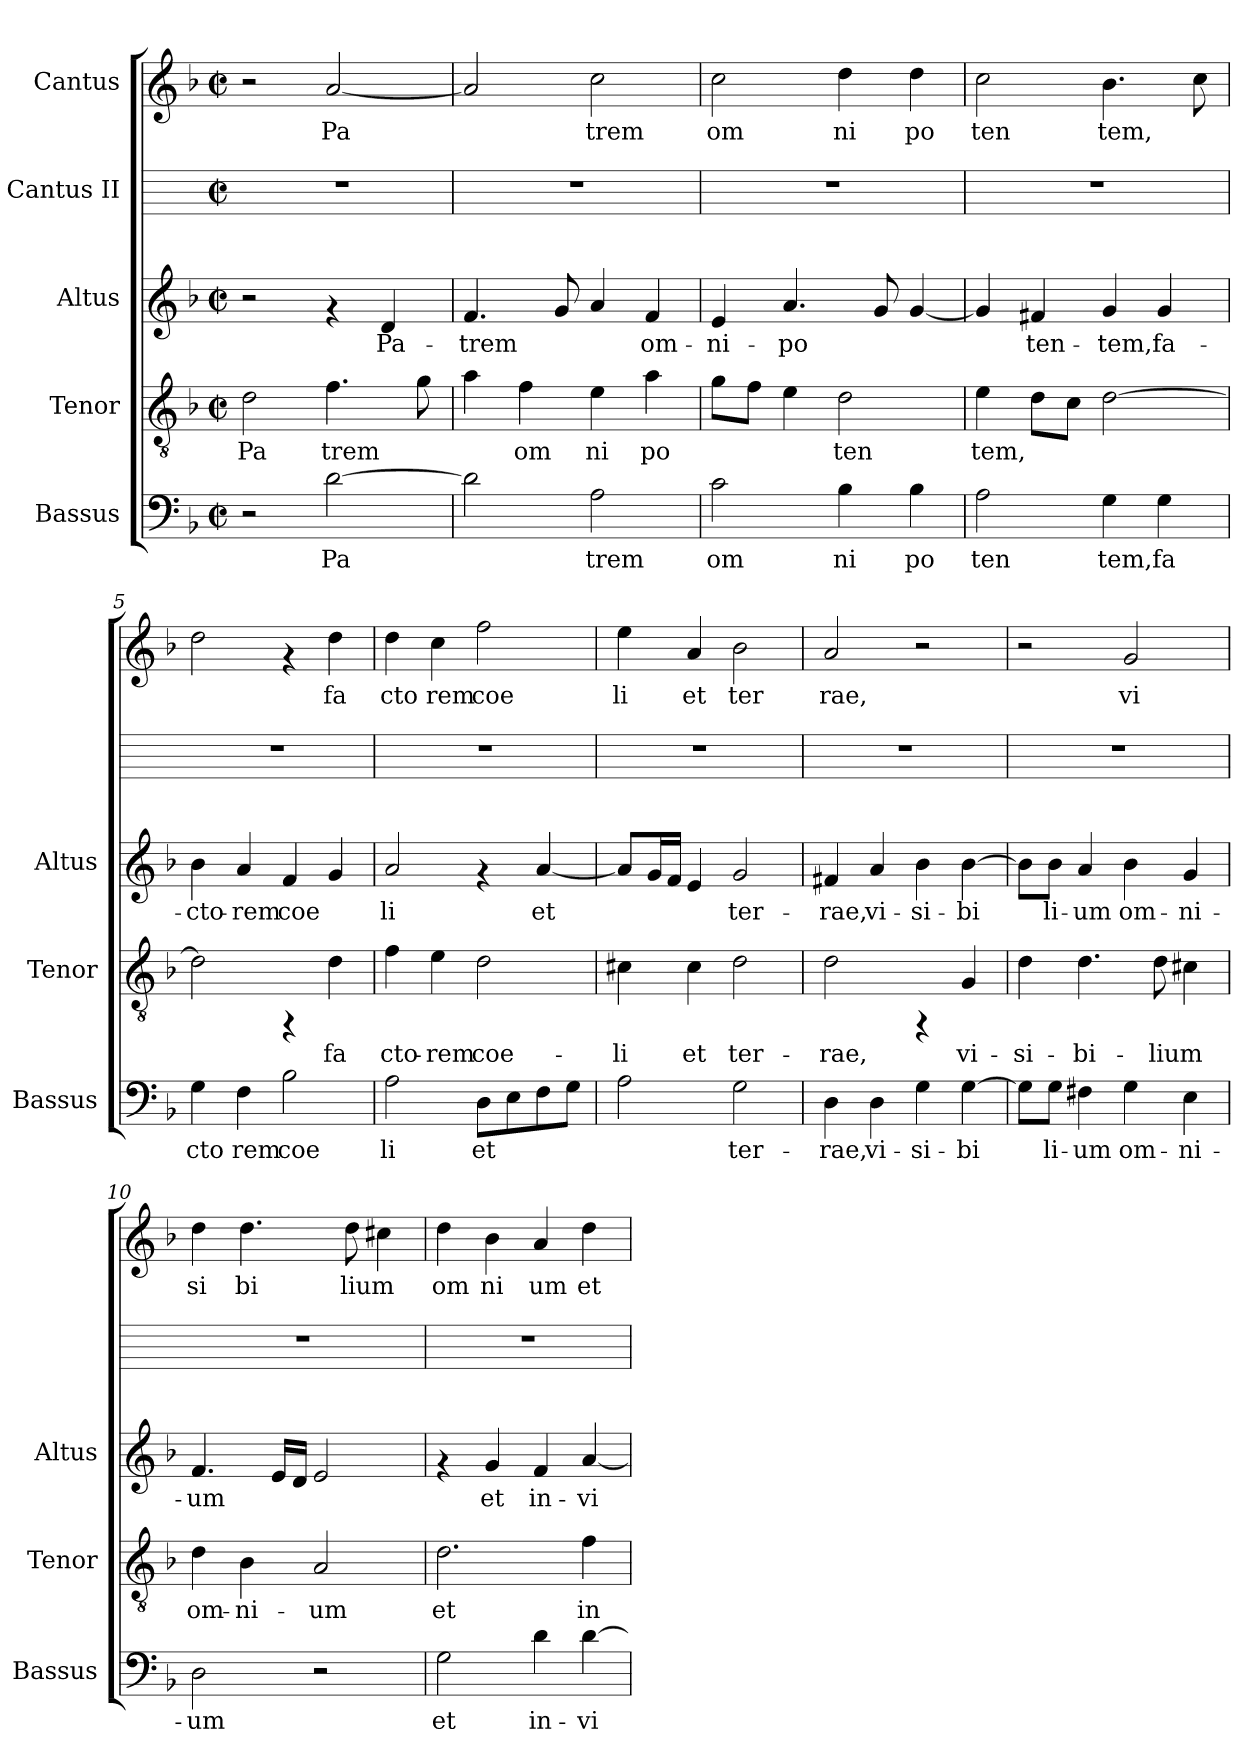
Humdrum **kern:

**kern	**text	**kern	**text	**kern	**text	**kern	**kern	**text
*part5	*part5	*part4	*part4	*part3	*part3	*part2	*part1	*part1
*staff5	*staff5	*staff4	*staff4	*staff3	*staff3	*staff2	*staff1	*staff1
*I"Bassus	*	*I"Tenor	*	*I"Altus	*	*I"Cantus II	*I"Cantus	*
*I'Bassus	*	*I'Tenor	*	*I'Altus	*	*	*	*
!!LO:PB:g=z
*stria5	*	*stria5	*	*stria5	*	*stria5	*stria5	*
*clefF4	*	*clefGv2	*	*clefG2	*	*	*clefG2	*
*k[b-]	*	*k[b-]	*	*k[b-]	*	*k[]	*k[b-]	*
*F:	*	*F:	*	*F:	*	*C:	*F:	*
*M2/2	*	*M2/2	*	*M2/2	*	*M2/2	*M2/2	*
*met(c|)	*	*met(c|)	*	*met(c|)	*	*met(c|)	*met(c|)	*
=1	=1	=1	=1	=1	=1	=1	=1	=1
!	!	!	!LO:LY:b:cj	!	!	!	!	!
2r	.	2d\	Pa	2r	.	1r	2r	.
!	!LO:LY:b	!	!LO:LY:b:cj	!	!	!	!	!LO:LY:b
[>2d\	Pa	4.f\	trem	4rf	.	.	[<2a/	Pa
!	!	!	!	!	!LO:LY:b:cj	!	!	!
.	.	.	.	4d/	Pa-	.	.	.
!	!	!	!LO:LY:b:cj	!	!	!	!	!
.	.	8g\	.	.	.	.	.	.
=2	=2	=2	=2	=2	=2	=2	=2	=2
!	!LO:LY:b	!	!LO:LY:b:cj	!	!LO:LY:b:cj	!	!	!LO:LY:b
2d\]	.	4a\	.	4.f/	-trem	1r	2a/]	.
!	!	!	!LO:LY:b:cj	!	!	!	!	!
.	.	4f\	om	.	.	.	.	.
!	!	!	!	!	!LO:LY:b:cj	!	!	!
.	.	.	.	8g/	.	.	.	.
!	!LO:LY:b	!	!LO:LY:b:cj	!	!LO:LY:b:cj	!	!	!LO:LY:b
2A\	trem	4e\	ni	4a/	.	.	2cc\	trem
!	!	!	!LO:LY:b:cj	!	!LO:LY:b:cj	!	!	!
.	.	4a\	po	4f/	om-	.	.	.
=3	=3	=3	=3	=3	=3	=3	=3	=3
!	!LO:LY:b	!	!LO:LY:b:cj	!	!LO:LY:b:cj	!	!	!LO:LY:b
2c\	om	8g\L	.	4e/	-ni-	1r	2cc\	om
!	!	!	!LO:LY:b:cj	!	!	!	!	!
.	.	8f\J	.	.	.	.	.	.
!	!	!	!LO:LY:b:cj	!	!LO:LY:b:cj	!	!	!
.	.	4e\	.	4.a/	-po-	.	.	.
!	!LO:LY:b	!	!LO:LY:b:cj	!	!	!	!	!LO:LY:b
4B-\	ni	2d\	ten	.	.	.	4dd\	ni
!	!	!	!	!	!LO:LY:b:cj	!	!	!
.	.	.	.	8g/	--	.	.	.
!	!LO:LY:b	!	!	!	!LO:LY:b:cj	!	!	!LO:LY:b
4B-\	po	.	.	[<4g/	--	.	4dd\	po
=4	=4	=4	=4	=4	=4	=4	=4	=4
!	!LO:LY:b	!	!LO:LY:b:cj	!	!LO:LY:b:cj	!	!	!LO:LY:b
2A\	ten	4e\	tem,	4g/]	--	1r	2cc\	ten
!	!	!	!LO:LY:b:cj	!	!LO:LY:b:cj	!	!	!
.	.	8d\L	.	4f#/	-ten-	.	.	.
!	!	!	!LO:LY:b:cj	!	!	!	!	!
.	.	8c\J	.	.	.	.	.	.
!	!LO:LY:b	!	!LO:LY:b:cj	!	!LO:LY:b:cj	!	!	!LO:LY:b
4G\	tem,	[>2d\	.	4g/	-tem,	.	4.b-\	tem,
!	!LO:LY:b	!	!	!	!LO:LY:b:cj	!	!	!
4G\	fa	.	.	4g/	fa-	.	.	.
!	!	!	!	!	!	!	!	!LO:LY:b
.	.	.	.	.	.	.	8cc\	.
=5	=5	=5	=5	=5	=5	=5	=5	=5
!	!LO:LY:b	!	!LO:LY:b:cj	!	!LO:LY:b:cj	!	!	!LO:LY:b
4G\	cto	2d\]	.	4b-\	-cto-	1r	2dd\	.
!	!LO:LY:b	!	!	!	!LO:LY:b:cj	!	!	!
4F\	rem	.	.	4a/	-rem	.	.	.
!	!LO:LY:b	!	!	!	!LO:LY:b:cj	!	!	!
2B-\	coe	4rFF	.	4f/	coe-	.	4rf	.
!	!	!	!LO:LY:b:cj	!	!LO:LY:b:cj	!	!	!LO:LY:b
.	.	4d\	fa	4g/	--	.	4dd\	fa
!!LO:LB:g=z
=6	=6	=6	=6	=6	=6	=6	=6	=6
!	!LO:LY:b	!	!LO:LY:b:cj	!	!LO:LY:b:cj	!	!	!LO:LY:b
2A\	li	4f\	cto-	2a/	-li	1r	4dd\	cto
!	!	!	!LO:LY:b:cj	!	!	!	!	!LO:LY:b
.	.	4e\	-rem	.	.	.	4cc\	rem
!	!LO:LY:b	!	!LO:LY:b:cj	!	!	!	!	!LO:LY:b
8D\L	et	2d\	coe-	4rf	.	.	2ff\	coe
!	!LO:LY:b	!	!	!	!	!	!	!
8E\	.	.	.	.	.	.	.	.
!	!LO:LY:b	!	!	!	!LO:LY:b:cj	!	!	!
8F\	.	.	.	[<4a/	et	.	.	.
!	!LO:LY:b	!	!	!	!	!	!	!
8G\J	.	.	.	.	.	.	.	.
=7	=7	=7	=7	=7	=7	=7	=7	=7
!	!LO:LY:b	!	!LO:LY:b:cj	!	!LO:LY:b:cj	!	!	!LO:LY:b
2A\	.	4c#X\	-li	8a/L]	.	1r	4ee\	li
!	!	!	!	!	!LO:LY:b:cj	!	!	!
.	.	.	.	16g/	.	.	.	.
!	!	!	!	!	!LO:LY:b:cj	!	!	!
.	.	.	.	16f/J	.	.	.	.
!	!	!	!LO:LY:b:cj	!	!LO:LY:b:cj	!	!	!LO:LY:b
.	.	4c#\	et	4e/	.	.	4a/	et
!	!LO:LY:b	!	!LO:LY:b:cj	!	!LO:LY:b:cj	!	!	!LO:LY:b
2G\	ter-	2d\	ter-	2g/	ter-	.	2b-\	ter
=8	=8	=8	=8	=8	=8	=8	=8	=8
!	!LO:LY:b	!	!LO:LY:b:cj	!	!LO:LY:b:cj	!	!	!LO:LY:b
4D\	-rae,	2d\	-rae,	4f#X/	-rae,	1r	2a/	rae,
!	!LO:LY:b	!	!	!	!LO:LY:b:cj	!	!	!
4D\	vi-	.	.	4a/	vi-	.	.	.
!	!LO:LY:b	!	!	!	!LO:LY:b:cj	!	!	!
4G\	-si-	4rFF	.	4b-\	-si-	.	2r	.
!	!LO:LY:b	!	!LO:LY:b:cj	!	!LO:LY:b:cj	!	!	!
[>4G\	-bi-	4G/	vi-	[>4b-\	-bi-	.	.	.
=9	=9	=9	=9	=9	=9	=9	=9	=9
!	!LO:LY:b	!	!LO:LY:b:cj	!	!LO:LY:b:cj	!	!	!
8G\L]	--	4d\	-si-	8b-\L]	--	1r	2r	.
!	!LO:LY:b	!	!	!	!LO:LY:b:cj	!	!	!
8G\J	-li-	.	.	8b-\J	-li-	.	.	.
!	!LO:LY:b	!	!LO:LY:b:cj	!	!LO:LY:b:cj	!	!	!
4F#X\	-um	4.d\	-bi-	4a/	-um	.	.	.
!	!LO:LY:b	!	!	!	!LO:LY:b:cj	!	!	!LO:LY:b
4G\	om-	.	.	4b-\	om-	.	2g/	vi
!	!	!	!LO:LY:b:cj	!	!	!	!	!
.	.	8d\	-lium	.	.	.	.	.
!	!LO:LY:b	!	!LO:LY:b:cj	!	!LO:LY:b:cj	!	!	!
4E\	-ni-	4c#\	.	4g/	-ni-	.	.	.
=10	=10	=10	=10	=10	=10	=10	=10	=10
!	!LO:LY:b	!	!LO:LY:b:cj	!	!LO:LY:b:cj	!	!	!LO:LY:b
2D\	-um	4d\	om-	4.f/	-um	1r	4dd\	si
!	!	!	!LO:LY:b:cj	!	!	!	!	!LO:LY:b
.	.	4B-\	-ni-	.	.	.	4.dd\	bi
!	!	!	!	!	!LO:LY:b:cj	!	!	!
.	.	.	.	16e/L	.	.	.	.
!	!	!	!	!	!LO:LY:b:cj	!	!	!
.	.	.	.	16d/J	.	.	.	.
!	!	!	!LO:LY:b:cj	!	!LO:LY:b:cj	!	!	!
2r	.	2A/	-um	2e/	.	.	.	.
!	!	!	!	!	!	!	!	!LO:LY:b
.	.	.	.	.	.	.	8dd\	lium
!	!	!	!	!	!	!	!	!LO:LY:b
.	.	.	.	.	.	.	4cc#\	.
=11	=11	=11	=11	=11	=11	=11	=11	=11
!	!LO:LY:b	!	!LO:LY:b:cj	!	!	!	!	!LO:LY:b
2G\	et	2.d\	et	4rf	.	1r	4dd\	om
!	!	!	!	!	!LO:LY:b:cj	!	!	!LO:LY:b
.	.	.	.	4g/	et	.	4b-\	ni
!	!LO:LY:b	!	!	!	!LO:LY:b:cj	!	!	!LO:LY:b
4d\	in-	.	.	4f/	in-	.	4a/	um
!	!LO:LY:b	!	!LO:LY:b:cj	!	!LO:LY:b:cj	!	!	!LO:LY:b
[<4d\	-vi-	4f\	in-	[<4a/	-vi-	.	4dd\	et
=	=	=	=	=	=	=	=	=
*-	*-	*-	*-	*-	*-	*-	*-	*-
